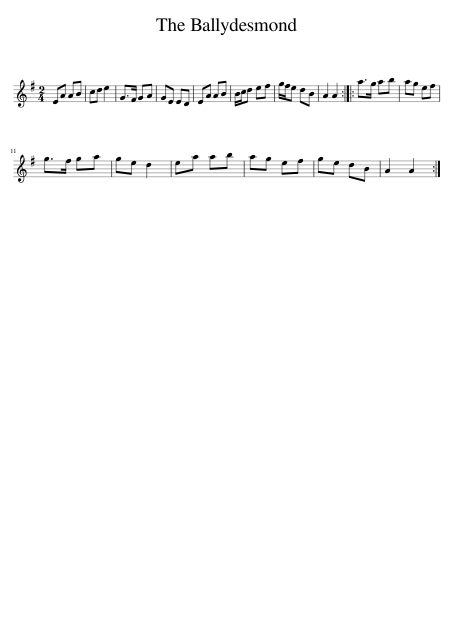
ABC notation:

X:1
L:1/8
M:2/4
I:linebreak $
K:G
V:1 treble
V:1
 EA AB | cd e2 | G>F GA | GE ED | EA AB | %5
 B/c/d ef | g/f/e dB | A2 A2 :: a>g ab | ag ef |$ %10
 g>f ga | ge d2 | ea ab | ag ef | ge dB | %15
 A2 A2 :| %16
